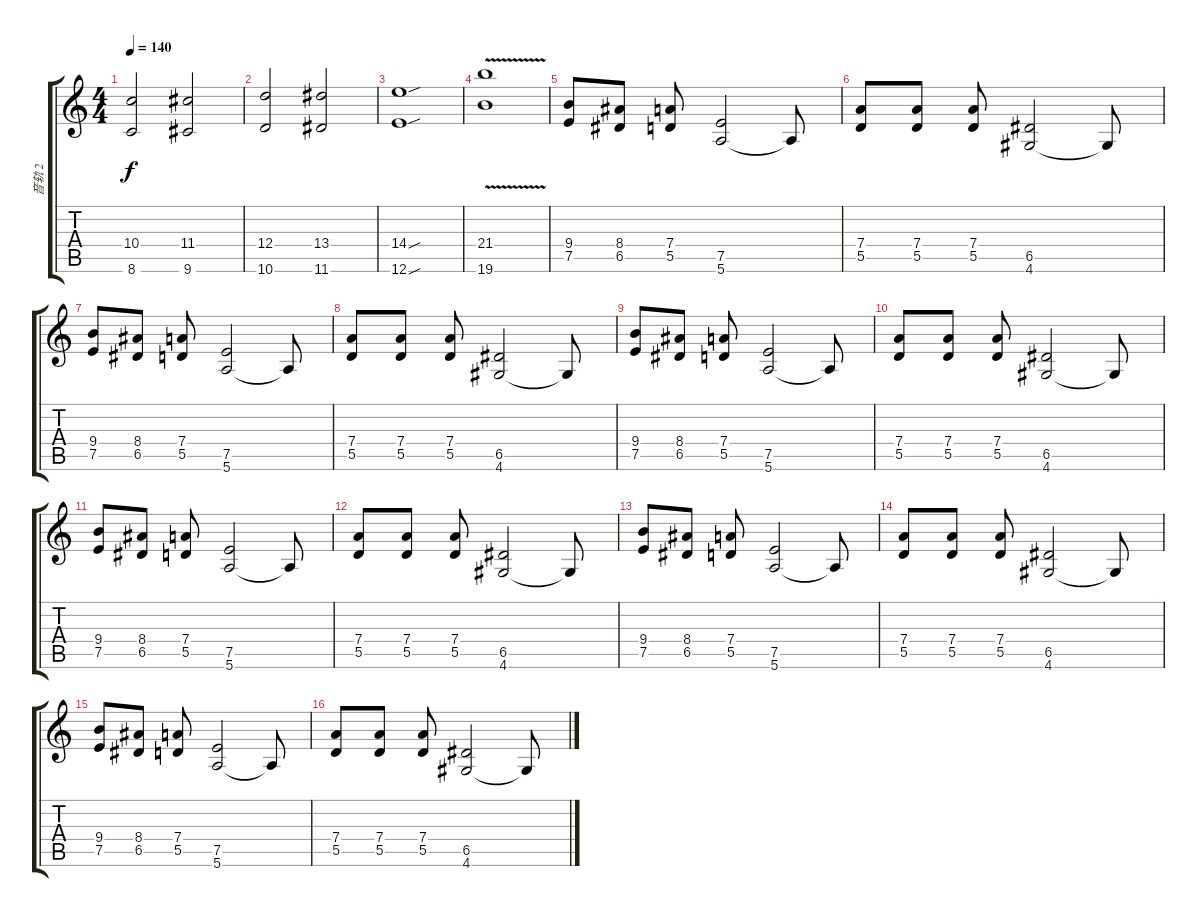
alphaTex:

\track ("音轨 2" "音轨 2") {instrument overdrivenguitar}
\staff {score tabs}
\tuning (E4 B3 G3 D3 A2 E2) {hide}
\ts (4 4)
\tempo 140
\clef g2
\ks c
(10.4 8.6).2{dy f} (11.4 9.6).2 |
(12.4 10.6).2 (13.4 11.6).2 |
(14.4{sou} 12.6{sou}).1 |
(21.4{v} 19.6).1 |
(9.4 7.5).8 (8.4 6.5).8 (7.4 5.5).8 (7.5 5.6).2 5.6{t}.8 |
(7.4 5.5).8 (7.4 5.5).8 (7.4 5.5).8 (6.5 4.6).2 4.6{t}.8 |
(9.4 7.5).8 (8.4 6.5).8 (7.4 5.5).8 (7.5 5.6).2 5.6{t}.8 |
(7.4 5.5).8 (7.4 5.5).8 (7.4 5.5).8 (6.5 4.6).2 4.6{t}.8 |
(9.4 7.5).8 (8.4 6.5).8 (7.4 5.5).8 (7.5 5.6).2 5.6{t}.8 |
(7.4 5.5).8 (7.4 5.5).8 (7.4 5.5).8 (6.5 4.6).2 4.6{t}.8 |
(9.4 7.5).8 (8.4 6.5).8 (7.4 5.5).8 (7.5 5.6).2 5.6{t}.8 |
(7.4 5.5).8 (7.4 5.5).8 (7.4 5.5).8 (6.5 4.6).2 4.6{t}.8 |
(9.4 7.5).8 (8.4 6.5).8 (7.4 5.5).8 (7.5 5.6).2 5.6{t}.8 |
(7.4 5.5).8 (7.4 5.5).8 (7.4 5.5).8 (6.5 4.6).2 4.6{t}.8 |
(9.4 7.5).8 (8.4 6.5).8 (7.4 5.5).8 (7.5 5.6).2 5.6{t}.8 |
(7.4 5.5).8 (7.4 5.5).8 (7.4 5.5).8 (6.5 4.6).2 4.6{t}.8
